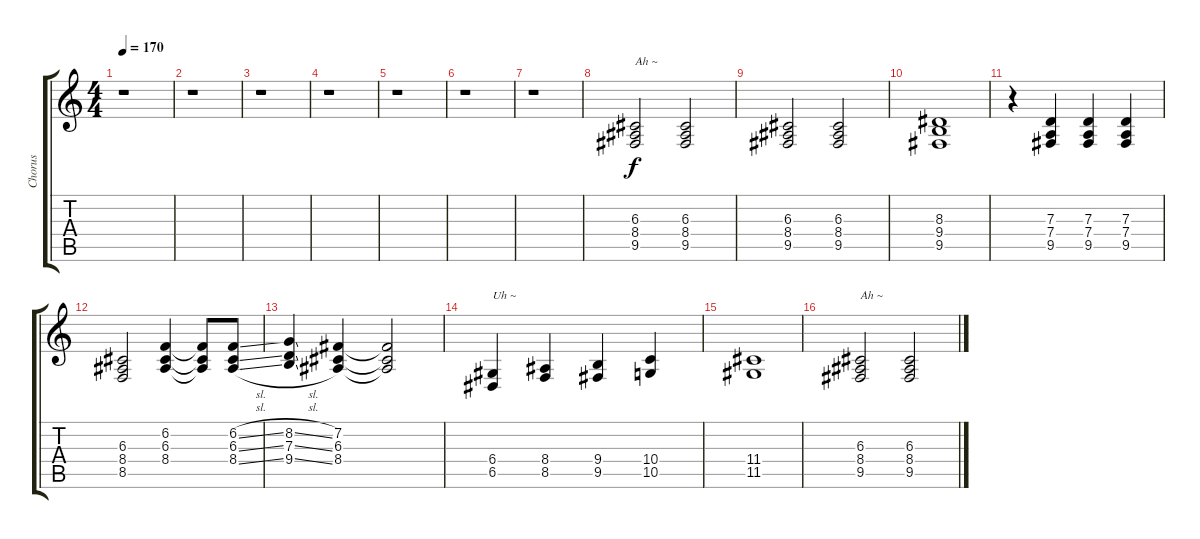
\track ("Chorus" "Chorus") {instrument voiceoohs}
\staff {score tabs}
\tuning (E4 B3 G3 D3 A2 E2) {hide}
\ts (4 4)
\tempo 170
\clef g2
\ks c
r.1{dy f} |
r.1 |
r.1 |
r.1 |
r.1 |
r.1 |
r.1 |
(6.3 8.4 9.5).2{txt "Ah ~"} (6.3 8.4 9.5).2 |
(6.3 8.4 9.5).2 (6.3 8.4 9.5).2 |
(8.3 9.4 9.5).1 |
r.4 (7.3 7.4 9.5).4 (7.3 7.4 9.5).4 (7.3 7.4 9.5).4 |
(6.3 8.4 8.5).2 (6.2 6.3 8.4).4 (6.2{t} 6.3{t} 8.4{t}).8 (6.2{sl} 6.3{sl} 8.4{sl}).8 |
(8.2{sl} 7.3{sl} 9.4{sl}).4 (7.2 6.3 8.4).4 (7.2{t} 6.3{t} 8.4{t}).2 |
(6.4 6.5).4{txt "Uh ~"} (8.4 8.5).4 (9.4 9.5).4 (10.4 10.5).4 |
(11.4 11.5).1 |
(6.3 8.4 9.5).2{txt "Ah ~"} (6.3 8.4 9.5).2
